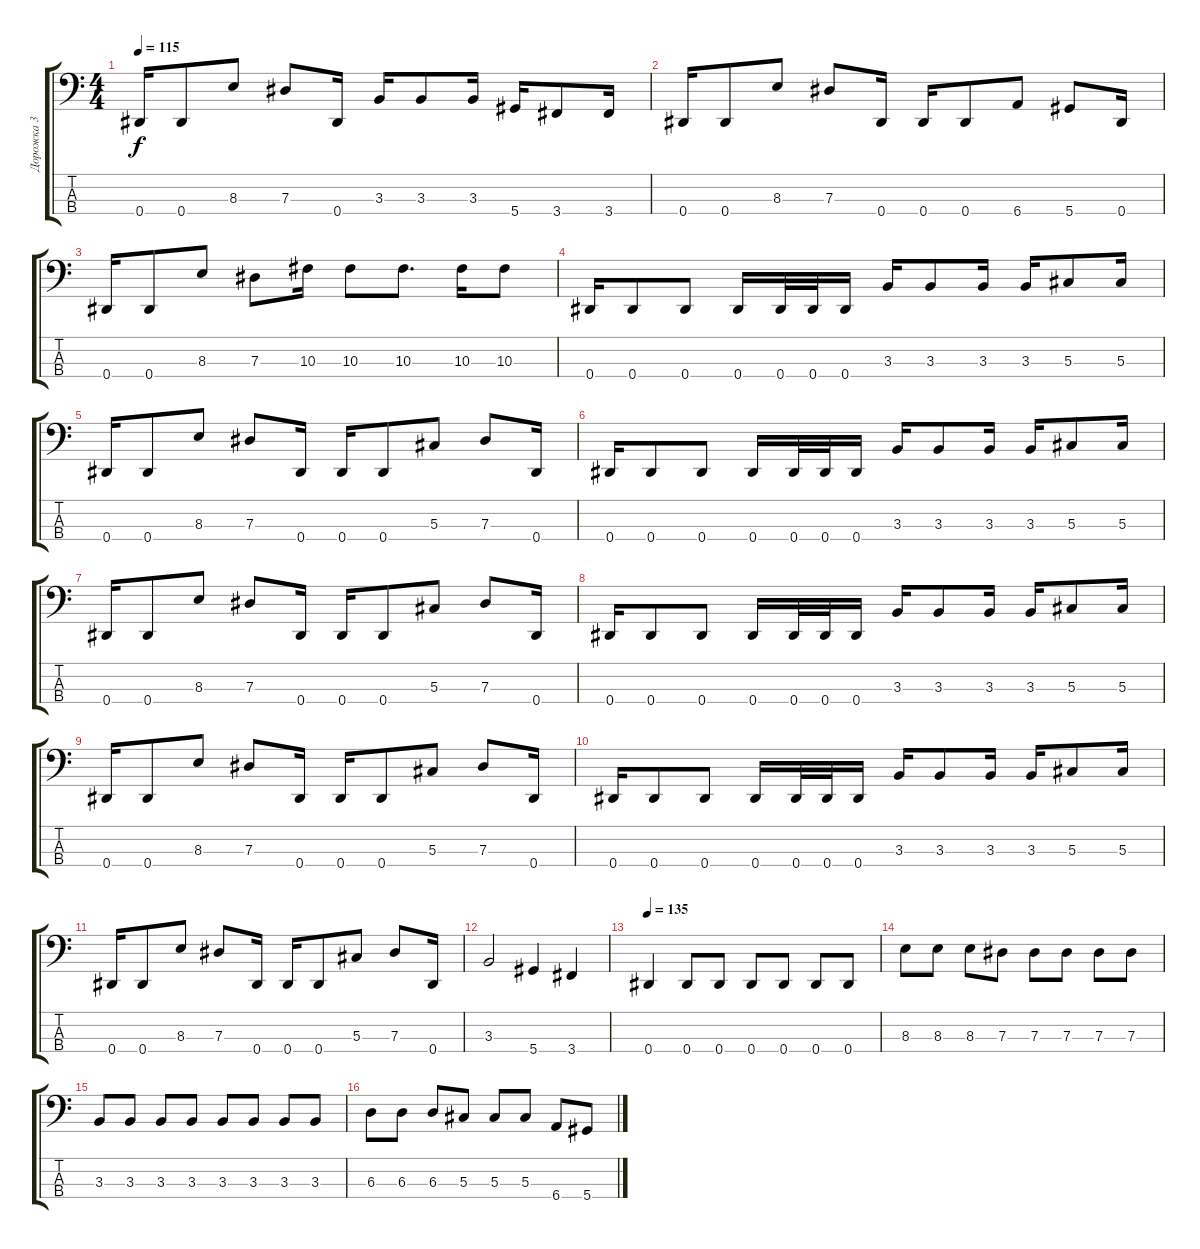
\track ("Дорожка 3" "Дорожка 3") {instrument electricbasspick}
\staff {score tabs}
\tuning (Gb2 Db2 Ab1 Eb1) {hide}
\ts (4 4)
\tempo 115
\clef f4
\ks c
0.4.16{dy f} 0.4.8 8.3.8 7.3.8 0.4.16 3.3.16 3.3.8 3.3.16 5.4.16 3.4.8 3.4.16 |
0.4.16 0.4.8 8.3.8 7.3.8 0.4.16 0.4.16 0.4.8 6.4.8 5.4.8 0.4.16 |
0.4.16 0.4.8 8.3.8 7.3.8 10.3.16 10.3.8 10.3.8{d} 10.3.16 10.3.8 |
0.4.16 0.4.8 0.4.8 0.4.16 0.4.32 0.4.32 0.4.16 3.3.16 3.3.8 3.3.16 3.3.16 5.3.8 5.3.16 |
0.4.16 0.4.8 8.3.8 7.3.8 0.4.16 0.4.16 0.4.8 5.3.8 7.3.8 0.4.16 |
0.4.16 0.4.8 0.4.8 0.4.16 0.4.32 0.4.32 0.4.16 3.3.16 3.3.8 3.3.16 3.3.16 5.3.8 5.3.16 |
0.4.16 0.4.8 8.3.8 7.3.8 0.4.16 0.4.16 0.4.8 5.3.8 7.3.8 0.4.16 |
0.4.16 0.4.8 0.4.8 0.4.16 0.4.32 0.4.32 0.4.16 3.3.16 3.3.8 3.3.16 3.3.16 5.3.8 5.3.16 |
0.4.16 0.4.8 8.3.8 7.3.8 0.4.16 0.4.16 0.4.8 5.3.8 7.3.8 0.4.16 |
0.4.16 0.4.8 0.4.8 0.4.16 0.4.32 0.4.32 0.4.16 3.3.16 3.3.8 3.3.16 3.3.16 5.3.8 5.3.16 |
0.4.16 0.4.8 8.3.8 7.3.8 0.4.16 0.4.16 0.4.8 5.3.8 7.3.8 0.4.16 |
3.3.2 5.4.4 3.4.4 |
\tempo 135
0.4.4 0.4.8 0.4.8 0.4.8 0.4.8 0.4.8 0.4.8 |
8.3.8 8.3.8 8.3.8 7.3.8 7.3.8 7.3.8 7.3.8 7.3.8 |
3.3.8 3.3.8 3.3.8 3.3.8 3.3.8 3.3.8 3.3.8 3.3.8 |
6.3.8 6.3.8 6.3.8 5.3.8 5.3.8 5.3.8 6.4.8 5.4.8
